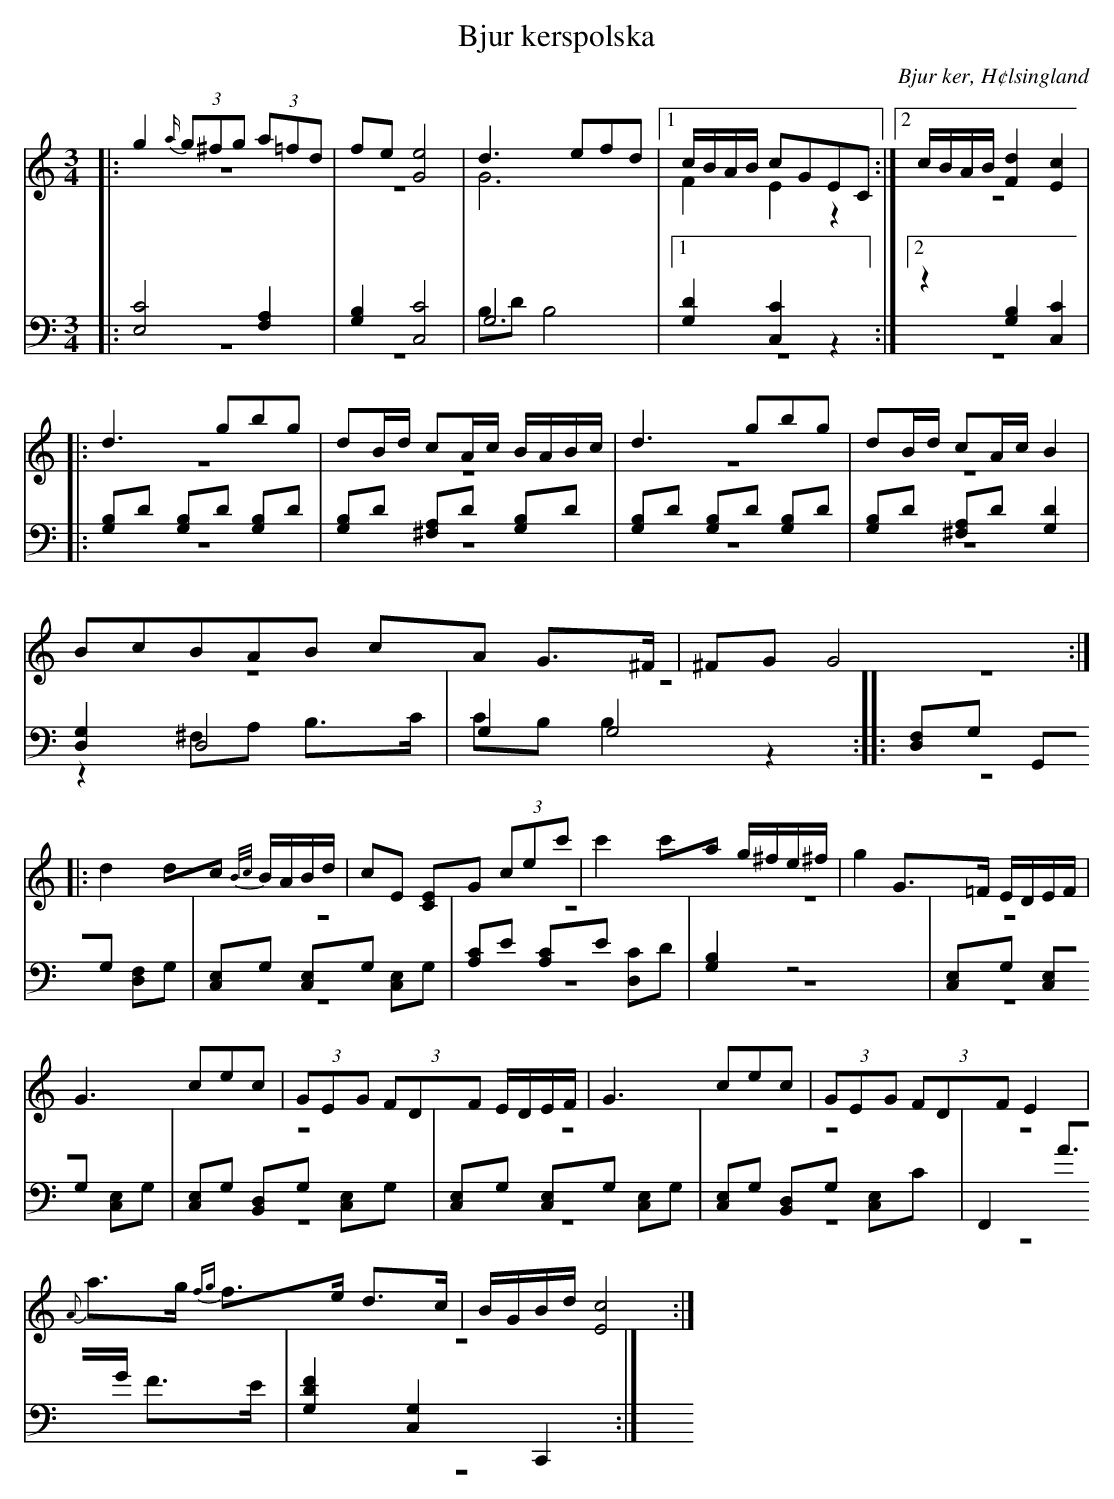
X:1
T: Bjur kerspolska
O: Bjur ker, H¢lsingland
M: 3/4
L: 1/8
K: C
V:1
V:2 merge
V:3
V:4 merge
V:1
|:g2 {a/} (3g^fg (3a=fd|fe [G4e4]|d3 efd|1 c/B/A/B/ cGEC:|2 c/B/A/B/ [F2d2][E2c2]|
|:d3 gbg| dB/d/ cA/c/ B/A/B/c/| d3 gbg| dB/d/ cA/c/ B2|
B2/5c2/5B2/5A2/5B2/5 cA G>^F| ^FG G4 :|
|:d2 dc {B/c/}B/A/B/d/|cE [CE]G (3cec'|c'2 c'a g/^f/e/^f/|g2 G>=F E/D/E/F/|
G3 cec|(3GEG (3FDF E/D/E/F/|G3 cec|(3GEG (3FDF E2|
{A}a>g {fg}f>e d>c|B/G/B/d/ [E4c4]:|
V:2
|:z6|z6|G6|1 F2 E2 z2:|2 z6|
|:z6|z6|z6|z6|
z6|z6:|
|:z6|z6|z6|z6|
z6|z6|z6|z6|
z6|z6:|
V:3 clef=bass
|:[E,4C4] [F,2A,2]|[G,2B,2] [C,4C4]|G,6|1 [G,2D2][C,2C2] z2:|2 z2 [G,2B,2][C,2C2]|
|:[G,B,]D [G,B,]D [G,B,]D|[G,B,]D [^F,A,]D [G,B,]D|[G,B,]D [G,B,]D [G,B,]D|[G,B,]D [^F,A,]D [G,2D2]|
[D,2G,2] D,4|G,2 G,4:|
|:[D,F,]G, G,,G, [D,F,]G,|[C,E,]G, [C,E,]G, [C,E,]G,|[A,C]E [A,C]E [D,C]D| [G,2B,2] z4|
[C,E,]G, [C,E,]G, [C,E,]G,|[C,E,]G, [B,,D,]G, [C,E,]G,|[C,E,]G, [C,E,]G, [C,E,]G,|[C,E,]G, [B,,D,]G, [C,E,]C|
F,,2 A>G F>E|[G,2D2F2] [C,2G,2] C,,2:|
V:4 clef=bass
|:z6|z6|B,D B,4|1 z6:|2 z6|
|:z6|z6|z6| z6|
z2 ^F,A, B,>C |CB, B,2 z2:|
|:z6|z6|z6|z6|
z6|z6|z6|z6|
z6|z6:|
